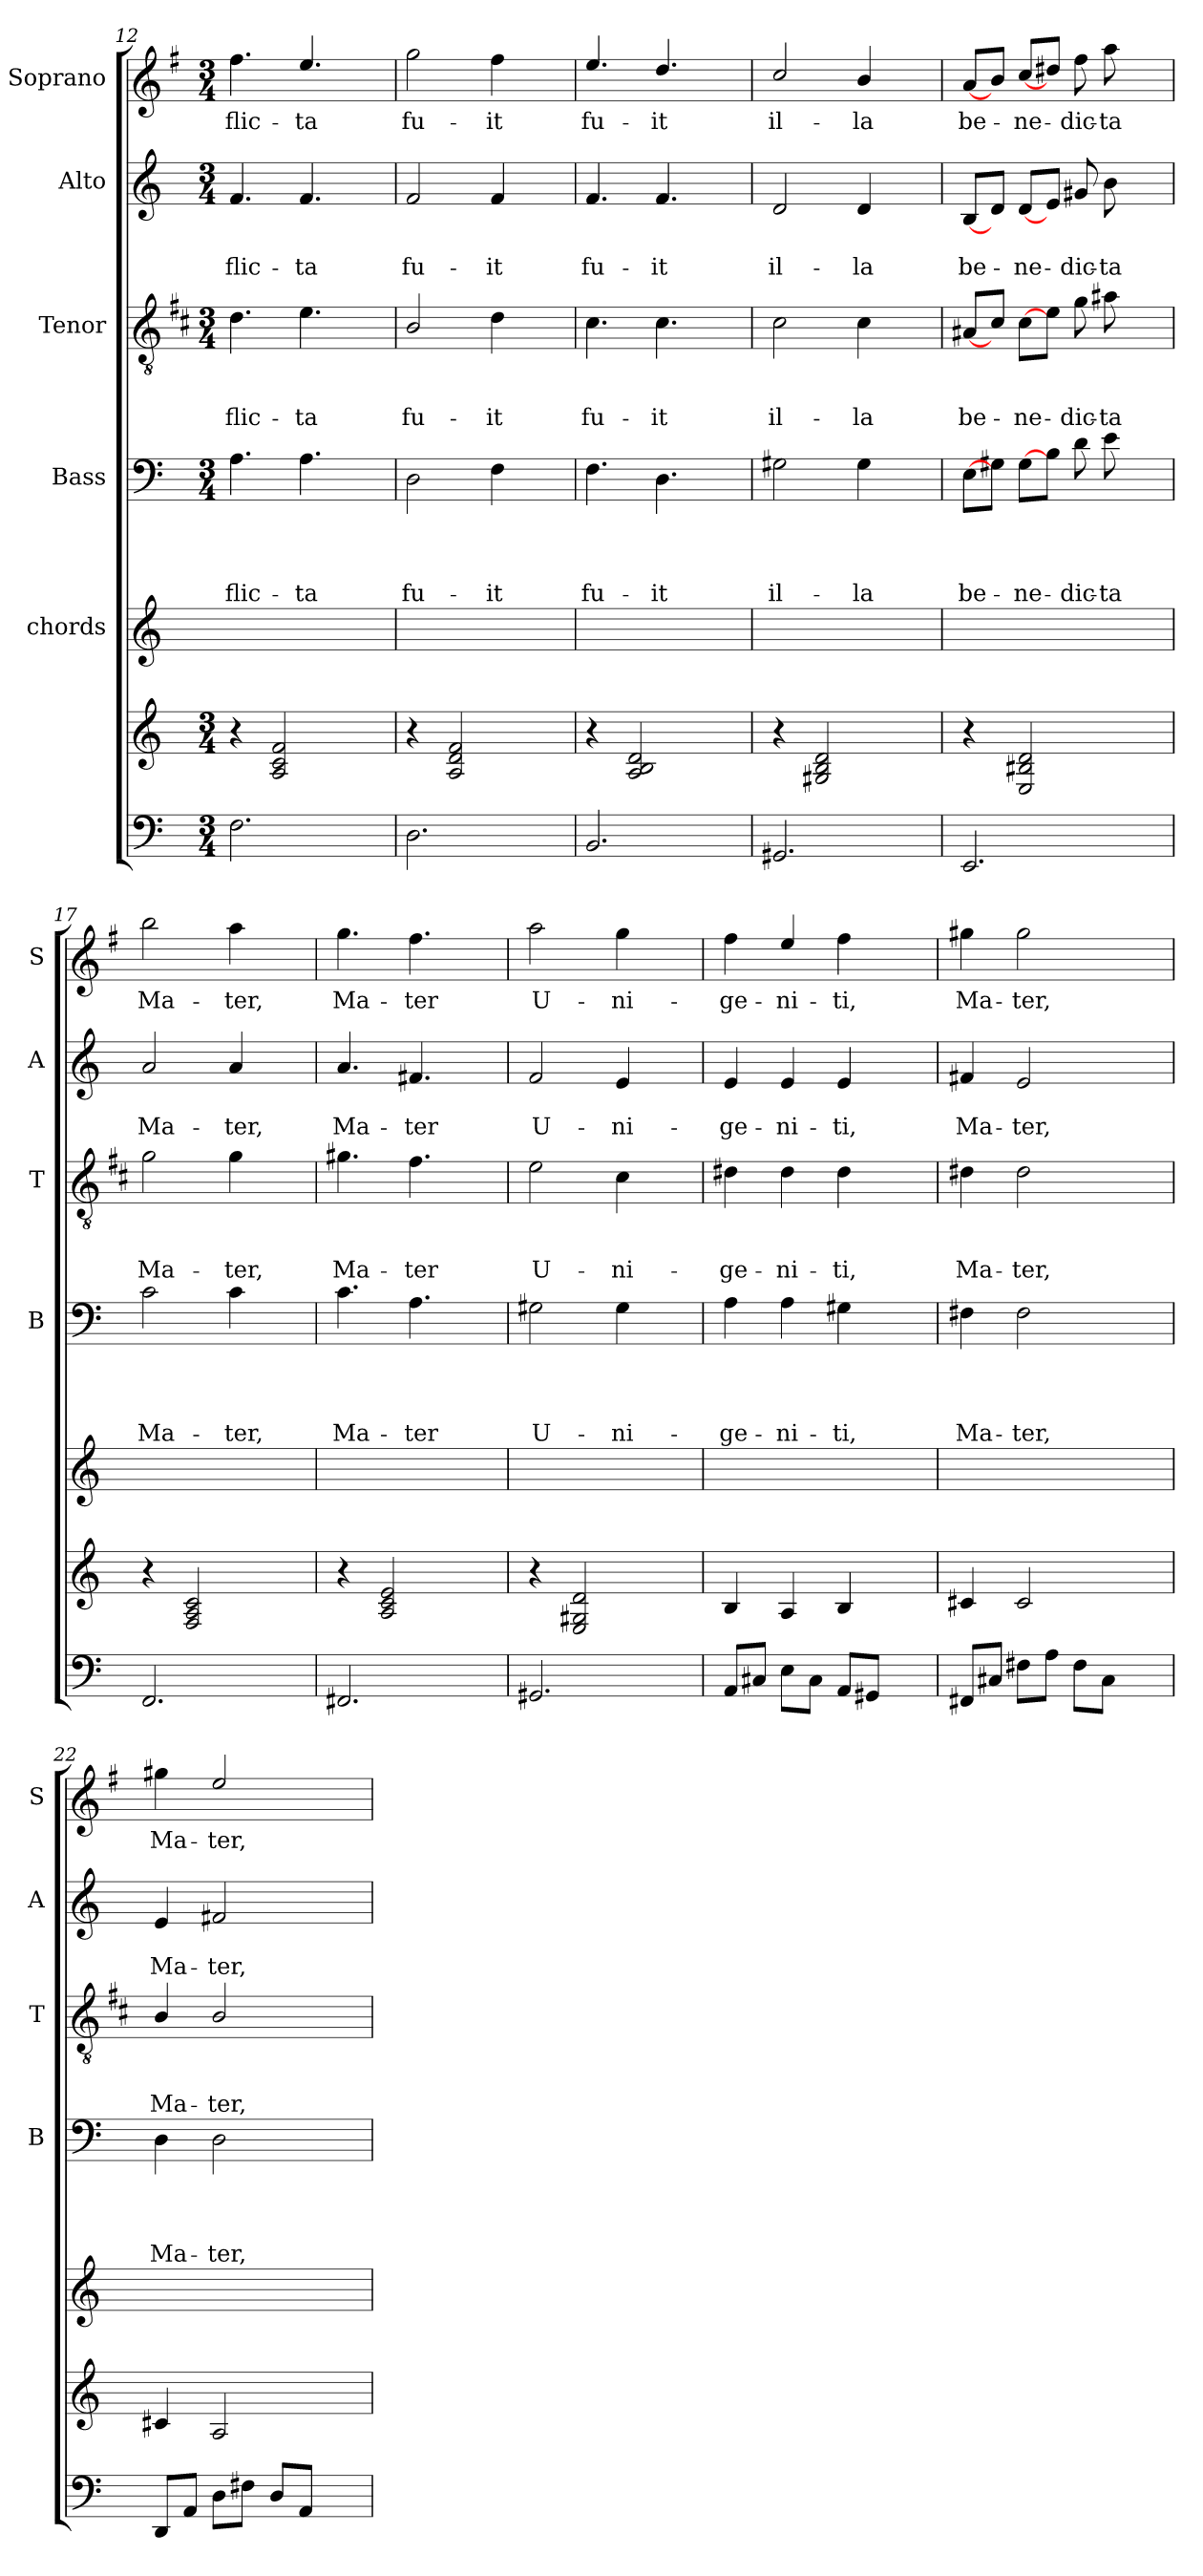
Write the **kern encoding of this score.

**kern	**kern	**kern	**kern	**text	**text	**text	**text	**kern	**text	**text	**text	**kern	**text	**text	**kern	**text
*part6	*part6	*part5	*part4	*part4	*part4	*part4	*part4	*part3	*part3	*part3	*part3	*part2	*part2	*part2	*part1	*part1
*staff7	*staff6	*staff5	*staff4	*staff4	*staff4	*staff4	*staff4	*staff3	*staff3	*staff3	*staff3	*staff2	*staff2	*staff2	*staff1	*staff1
*	*	*I"chords	*I"Bass	*	*	*	*	*I"Tenor	*	*	*	*I"Alto	*	*	*I"Soprano	*
*	*	*	*I'B	*	*	*	*	*I'T	*	*	*	*I'A	*	*	*I'S	*
*clefF4	*clefG2	*clefG2	*clefF4	*	*	*	*	*clefGv2	*	*	*	*clefG2	*	*	*clefG2	*
*	*	*	*	*	*	*	*	*ITrd1c2	*	*	*	*	*	*	*ITrd4c7	*
*k[]	*k[]	*k[]	*k[]	*	*	*	*	*k[]	*	*	*	*k[]	*	*	*k[]	*
*a:	*a:	*a:	*a:	*	*	*	*	*a:	*	*	*	*a:	*	*	*a:	*
*M3/4	*M3/4	*	*M3/4	*	*	*	*	*M3/4	*	*	*	*M3/4	*	*	*M3/4	*
=12	=12	=12	=12	=12	=12	=12	=12	=12	=12	=12	=12	=12	=12	=12	=12	=12
!	!	!	!	!	!	!	!LO:LY:b	!	!	!	!LO:LY:b	!	!	!LO:LY:b	!	!LO:LY:b
2.F\	4r	1ryy	4.A\	.	.	.	-flic-	4.c\	.	.	-flic-	4.f/	.	-flic-	4.b\	-flic-
.	2A/ 2c/ 2f/	.	.	.	.	.	.	.	.	.	.	.	.	.	.	.
!	!	!	!	!	!	!	!LO:LY:b	!	!	!	!LO:LY:b	!	!	!LO:LY:b	!	!LO:LY:b
.	.	.	4.A\	.	.	.	-ta	4.d\	.	.	-ta	4.f/	.	-ta	4.a/	-ta
4ryy	4ryy	.	4ryy	.	.	.	.	4ryy	.	.	.	4ryy	.	.	4ryy	.
=13	=13	=13	=13	=13	=13	=13	=13	=13	=13	=13	=13	=13	=13	=13	=13	=13
!	!	!	!	!	!	!	!LO:LY:b	!	!	!	!LO:LY:b	!	!	!LO:LY:b	!	!LO:LY:b
2.D\	4r	1ryy	2D\	.	.	.	fu-	2A/	.	.	fu-	2f/	.	fu-	2cc\	fu-
.	2A/ 2d/ 2f/	.	.	.	.	.	.	.	.	.	.	.	.	.	.	.
!	!	!	!	!	!	!	!LO:LY:b	!	!	!	!LO:LY:b	!	!	!LO:LY:b	!	!LO:LY:b
.	.	.	4F\	.	.	.	-it	4c\	.	.	-it	4f/	.	-it	4b\	-it
4ryy	4ryy	.	4ryy	.	.	.	.	4ryy	.	.	.	4ryy	.	.	4ryy	.
=14	=14	=14	=14	=14	=14	=14	=14	=14	=14	=14	=14	=14	=14	=14	=14	=14
!	!	!	!	!	!	!	!LO:LY:b	!	!	!	!LO:LY:b	!	!	!LO:LY:b	!	!LO:LY:b
2.BB/	4r	1ryy	4.F\	.	.	.	fu-	4.B\	.	.	fu-	4.f/	.	fu-	4.a/	fu-
.	2A/ 2B/ 2d/	.	.	.	.	.	.	.	.	.	.	.	.	.	.	.
!	!	!	!	!	!	!	!LO:LY:b	!	!	!	!LO:LY:b	!	!	!LO:LY:b	!	!LO:LY:b
.	.	.	4.D\	.	.	.	-it	4.B\	.	.	-it	4.f/	.	-it	4.g/	-it
4ryy	4ryy	.	4ryy	.	.	.	.	4ryy	.	.	.	4ryy	.	.	4ryy	.
=15	=15	=15	=15	=15	=15	=15	=15	=15	=15	=15	=15	=15	=15	=15	=15	=15
!	!	!	!	!	!	!	!LO:LY:b	!	!	!	!LO:LY:b	!	!	!LO:LY:b	!	!LO:LY:b
2.GG#X/	4r	1ryy	2G#X\	.	.	.	il-	2B\	.	.	il-	2d/	.	il-	2f/	il-
.	2G#X/ 2B/ 2d/	.	.	.	.	.	.	.	.	.	.	.	.	.	.	.
!	!	!	!	!	!	!	!LO:LY:b	!	!	!	!LO:LY:b	!	!	!LO:LY:b	!	!LO:LY:b
.	.	.	4G#\	.	.	.	-la	4B\	.	.	-la	4d/	.	-la	4e/	-la
4ryy	4ryy	.	4ryy	.	.	.	.	4ryy	.	.	.	4ryy	.	.	4ryy	.
=16	=16	=16	=16	=16	=16	=16	=16	=16	=16	=16	=16	=16	=16	=16	=16	=16
!	!	!	!	!	!	!	!LO:LY:b	!	!	!	!LO:LY:b	!	!	!LO:LY:b	!	!LO:LY:b
2.EE/	4r	1ryy	[8E\L	.	.	.	be-	[8G#X/L	.	.	be-	[8B/L	.	be-	[8d/L	be-
.	.	.	8G#X\J	.	.	.	.	8B/J	.	.	.	8d/J	.	.	8e/J	.
!	!	!	!	!	!	!	!LO:LY:b	!	!	!	!LO:LY:b	!	!	!LO:LY:b	!	!LO:LY:b
.	2E/ 2B#X/ 2d/	.	[8G#\L	.	.	.	-ne-	[8B\L	.	.	-ne-	[8d/L	.	-ne-	[8f/L	-ne-
.	.	.	8B\J	.	.	.	.	8d\J	.	.	.	8e/J	.	.	8g#X/J	.
!	!	!	!	!	!	!	!LO:LY:b	!	!	!	!LO:LY:b	!	!	!LO:LY:b	!	!LO:LY:b
.	.	.	8d\	.	.	.	-dic-	8f\	.	.	-dic-	8g#X/	.	-dic-	8b\	-dic-
!	!	!	!	!	!	!	!LO:LY:b	!	!	!	!LO:LY:b	!	!	!LO:LY:b	!	!LO:LY:b
.	.	.	8e\	.	.	.	-ta	8g#X\	.	.	-ta	8b\	.	-ta	8dd\	-ta
4ryy	4ryy	.	4ryy	.	.	.	.	4ryy	.	.	.	4ryy	.	.	4ryy	.
=17	=17	=17	=17	=17	=17	=17	=17	=17	=17	=17	=17	=17	=17	=17	=17	=17
!	!	!	!	!	!	!	!LO:LY:b	!	!	!	!LO:LY:b	!	!	!LO:LY:b	!	!LO:LY:b
2.FF/	4r	1ryy	2c\	.	.	.	Ma-	2f\	.	.	Ma-	2a/	.	Ma-	2ee\	Ma-
.	2F/ 2A/ 2c/	.	.	.	.	.	.	.	.	.	.	.	.	.	.	.
!	!	!	!	!	!	!	!LO:LY:b	!	!	!	!LO:LY:b	!	!	!LO:LY:b	!	!LO:LY:b
.	.	.	4c\	.	.	.	-ter,	4f\	.	.	-ter,	4a/	.	-ter,	4dd\	-ter,
4ryy	4ryy	.	4ryy	.	.	.	.	4ryy	.	.	.	4ryy	.	.	4ryy	.
!!LO:PB:g=z
=18	=18	=18	=18	=18	=18	=18	=18	=18	=18	=18	=18	=18	=18	=18	=18	=18
!	!	!	!	!	!	!	!LO:LY:b	!	!	!	!LO:LY:b	!	!	!LO:LY:b	!	!LO:LY:b
2.FF#X/	4r	1ryy	4.c\	.	.	.	Ma-	4.f#X\	.	.	Ma-	4.a/	.	Ma-	4.cc\	Ma-
.	2A/ 2c/ 2e/	.	.	.	.	.	.	.	.	.	.	.	.	.	.	.
!	!	!	!	!	!	!	!LO:LY:b	!	!	!	!LO:LY:b	!	!	!LO:LY:b	!	!LO:LY:b
.	.	.	4.A\	.	.	.	-ter	4.e\	.	.	-ter	4.f#X/	.	-ter	4.b\	-ter
4ryy	4ryy	.	4ryy	.	.	.	.	4ryy	.	.	.	4ryy	.	.	4ryy	.
=19	=19	=19	=19	=19	=19	=19	=19	=19	=19	=19	=19	=19	=19	=19	=19	=19
!	!	!	!	!	!	!	!LO:LY:b	!	!	!	!LO:LY:b	!	!	!LO:LY:b	!	!LO:LY:b
2.GG#X/	4r	1ryy	2G#X\	.	.	.	U-	2d\	.	.	U-	2f/	.	U-	2dd\	U-
.	2E/ 2G#X/ 2d/	.	.	.	.	.	.	.	.	.	.	.	.	.	.	.
!	!	!	!	!	!	!	!LO:LY:b	!	!	!	!LO:LY:b	!	!	!LO:LY:b	!	!LO:LY:b
.	.	.	4G#\	.	.	.	-ni-	4B\	.	.	-ni-	4e/	.	-ni-	4cc\	-ni-
4ryy	4ryy	.	4ryy	.	.	.	.	4ryy	.	.	.	4ryy	.	.	4ryy	.
=20	=20	=20	=20	=20	=20	=20	=20	=20	=20	=20	=20	=20	=20	=20	=20	=20
!	!	!	!	!	!	!	!LO:LY:b	!	!	!	!LO:LY:b	!	!	!LO:LY:b	!	!LO:LY:b
8AA/L	4B/	1ryy	4A\	.	.	.	-ge-	4c#X\	.	.	-ge-	4e/	.	-ge-	4b\	-ge-
8C#X/J	.	.	.	.	.	.	.	.	.	.	.	.	.	.	.	.
!	!	!	!	!	!	!	!LO:LY:b	!	!	!	!LO:LY:b	!	!	!LO:LY:b	!	!LO:LY:b
8E\L	4A/	.	4A\	.	.	.	-ni-	4c#\	.	.	-ni-	4e/	.	-ni-	4a/	-ni-
8C#\J	.	.	.	.	.	.	.	.	.	.	.	.	.	.	.	.
!	!	!	!	!	!	!	!LO:LY:b	!	!	!	!LO:LY:b	!	!	!LO:LY:b	!	!LO:LY:b
8AA/L	4B/	.	4G#X\	.	.	.	-ti,	4c#\	.	.	-ti,	4e/	.	-ti,	4b\	-ti,
8GG#X/J	.	.	.	.	.	.	.	.	.	.	.	.	.	.	.	.
4ryy	4ryy	.	4ryy	.	.	.	.	4ryy	.	.	.	4ryy	.	.	4ryy	.
=21	=21	=21	=21	=21	=21	=21	=21	=21	=21	=21	=21	=21	=21	=21	=21	=21
!	!	!	!	!	!	!	!LO:LY:b	!	!	!	!LO:LY:b	!	!	!LO:LY:b	!	!LO:LY:b
8FF#X/L	4c#X/	1ryy	4F#X\	.	.	.	Ma-	4c#X\	.	.	Ma-	4f#X/	.	Ma-	4cc#X\	Ma-
8C#X/J	.	.	.	.	.	.	.	.	.	.	.	.	.	.	.	.
!	!	!	!	!	!	!	!LO:LY:b	!	!	!	!LO:LY:b	!	!	!LO:LY:b	!	!LO:LY:b
8F#X\L	2c#/	.	2F#\	.	.	.	-ter,	2c#\	.	.	-ter,	2e/	.	-ter,	2cc#\	-ter,
8A\J	.	.	.	.	.	.	.	.	.	.	.	.	.	.	.	.
8F#\L	.	.	.	.	.	.	.	.	.	.	.	.	.	.	.	.
8C#\J	.	.	.	.	.	.	.	.	.	.	.	.	.	.	.	.
4ryy	4ryy	.	4ryy	.	.	.	.	4ryy	.	.	.	4ryy	.	.	4ryy	.
=22	=22	=22	=22	=22	=22	=22	=22	=22	=22	=22	=22	=22	=22	=22	=22	=22
!	!	!	!	!	!	!	!LO:LY:b	!	!	!	!LO:LY:b	!	!	!LO:LY:b	!	!LO:LY:b
8DD/L	4c#X/	1ryy	4D\	.	.	.	Ma-	4A/	.	.	Ma-	4e/	.	Ma-	4cc#X\	Ma-
8AA/J	.	.	.	.	.	.	.	.	.	.	.	.	.	.	.	.
!	!	!	!	!	!	!	!LO:LY:b	!	!	!	!LO:LY:b	!	!	!LO:LY:b	!	!LO:LY:b
8D\L	2A/	.	2D\	.	.	.	-ter,	2A/	.	.	-ter,	2f#X/	.	-ter,	2a/	-ter,
8F#X\J	.	.	.	.	.	.	.	.	.	.	.	.	.	.	.	.
8D/L	.	.	.	.	.	.	.	.	.	.	.	.	.	.	.	.
8AA/J	.	.	.	.	.	.	.	.	.	.	.	.	.	.	.	.
4ryy	4ryy	.	4ryy	.	.	.	.	4ryy	.	.	.	4ryy	.	.	4ryy	.
=	=	=	=	=	=	=	=	=	=	=	=	=	=	=	=	=
*-	*-	*-	*-	*-	*-	*-	*-	*-	*-	*-	*-	*-	*-	*-	*-	*-
